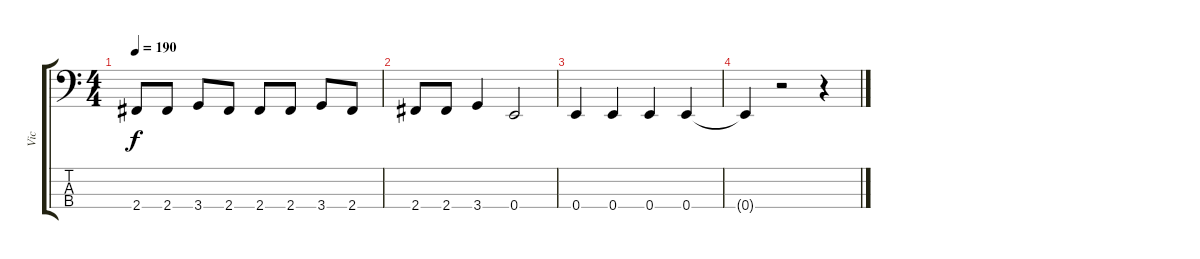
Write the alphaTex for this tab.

\track ("Vic" "Vic") {instrument electricbassfinger}
\staff {score tabs}
\tuning (G2 D2 A1 E1) {hide}
\ts (4 4)
\tempo 190
\clef f4
\ks c
2.4.8{dy f} 2.4.8 3.4.8 2.4.8 2.4.8 2.4.8 3.4.8 2.4.8 |
2.4.8 2.4.8 3.4.4 0.4.2 |
0.4.4 0.4.4 0.4.4 0.4.4 |
0.4{t}.4 r.2 r.4
